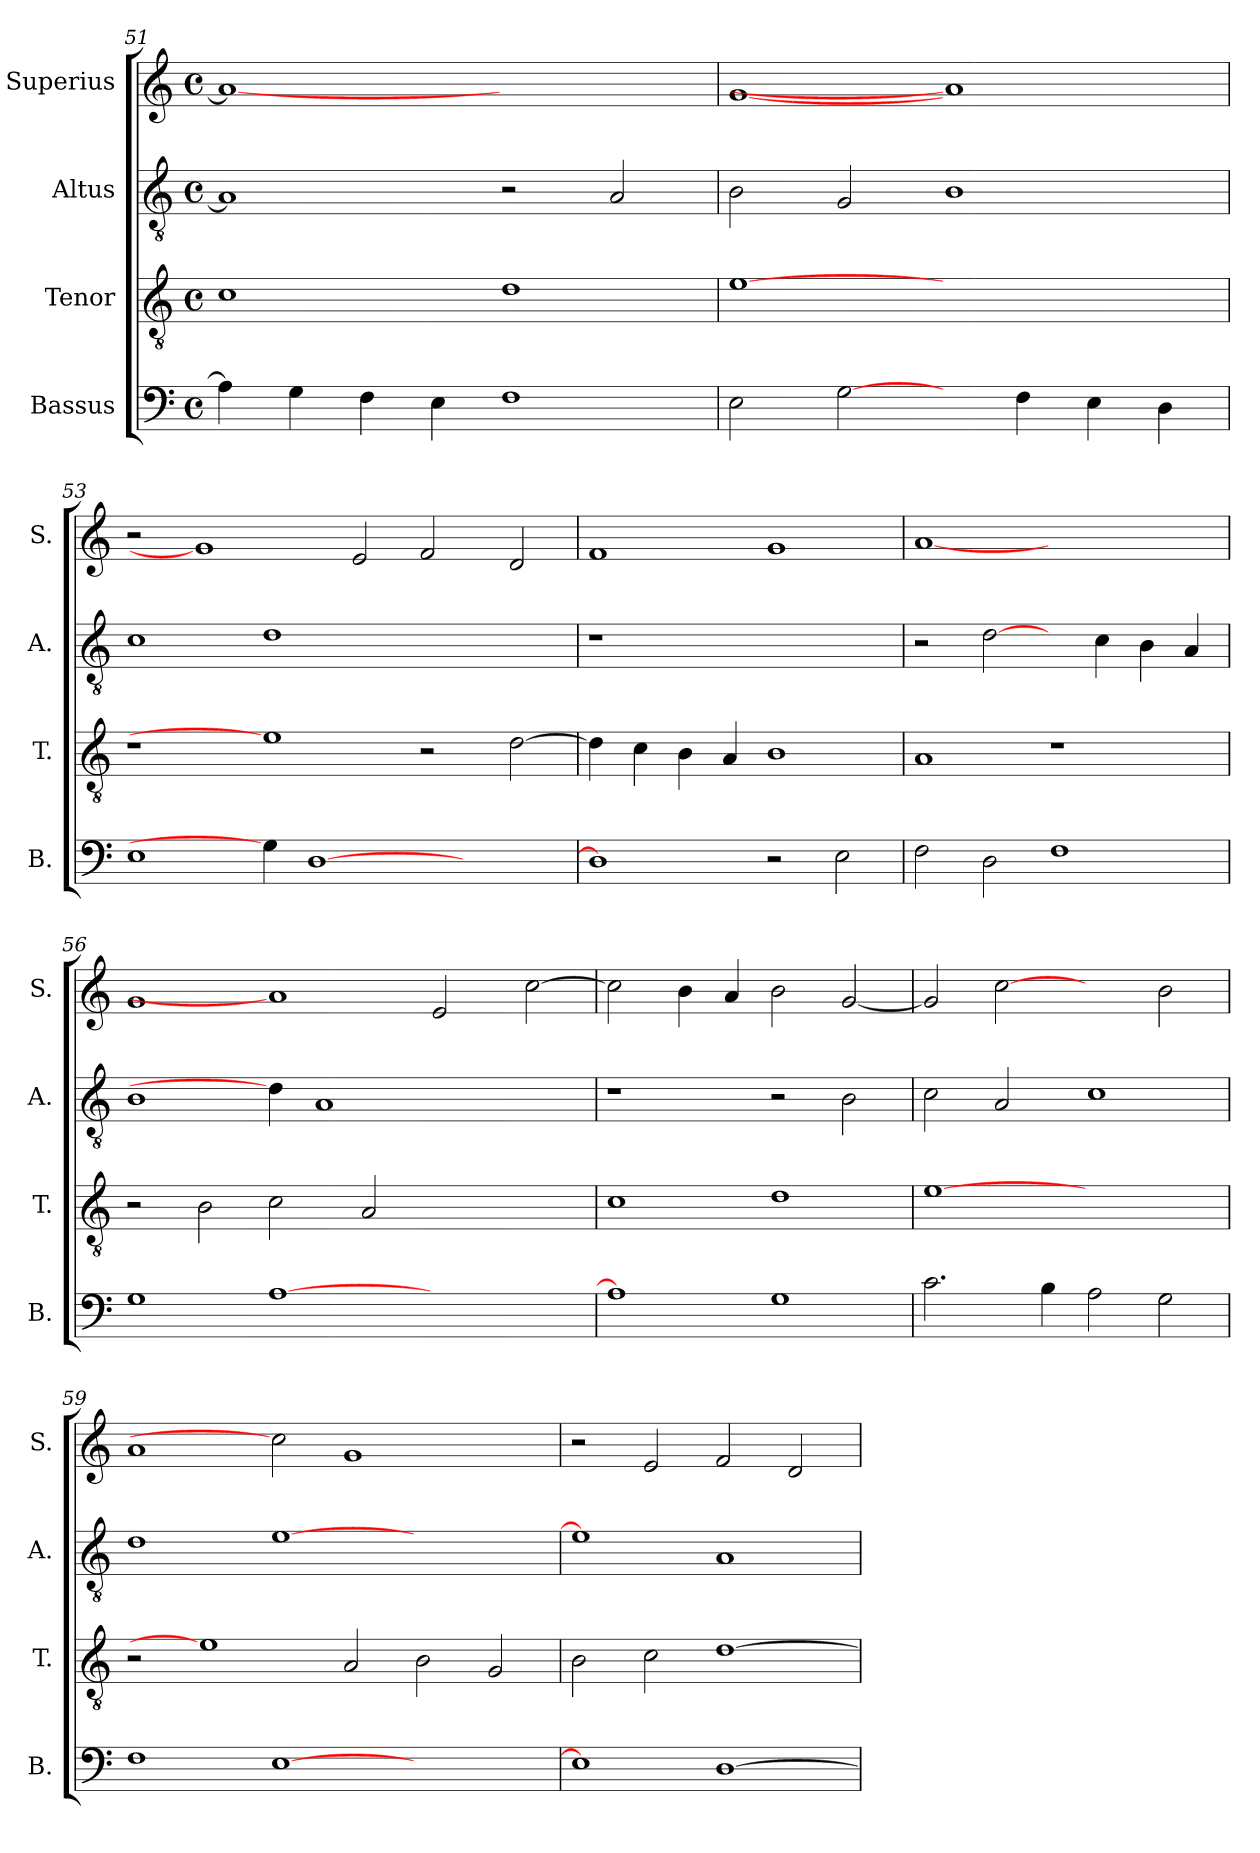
**kern	**kern	**kern	**kern
*part4	*part3	*part2	*part1
*staff4	*staff3	*staff2	*staff1
*I"Bassus	*I"Tenor	*I"Altus	*I"Superius
*I'B.	*I'T.	*I'A.	*I'S.
*clefF4	*clefGv2	*clefGv2	*clefG2
*	*ITrd7c12	*ITrd7c12	*
*k[]	*k[]	*k[]	*k[]
*C:	*C:	*C:	*C:
*M4/4	*M4/4	*M4/4	*M4/4
*met(c)	*met(c)	*met(c)	*met(c)
=51	=51	=51	=51
4Ai\]	1Ci	1AAi]	1ai_<
4Gi\	.	.	.
4Fi\	.	.	.
4Ei\	.	.	.
1Fi	1Di	2r	1ryy
.	.	2AAi/	.
=52	=52	=52	=52
2Ei\	[1Ei	2BBi\	[1gi
[2Gi\	.	2GGi/	.
4ryy	1ryy	1BBi	1ai]
4Fi\	.	.	.
4Ei\	.	.	.
4Di\	.	.	.
!!LO:PB:g=z
=53	=53	=53	=53
1Ei	1r	1Ci	2r
.	.	.	1gi]
4Gi\]	1Ei]	1Di	.
[>1Di	.	.	.
.	.	.	2ei/
.	2r	1ryy	2fi/
2.ryy	.	.	.
.	[>2Di\	.	2di/
=54	=54	=54	=54
!	!	!LO:N:vis=1	!
1Di]	4Di\]	1r	1fi
.	4Ci\	.	.
.	4BBi\	.	.
.	4AAi/	.	.
2r	1BBi	1ryy	1gi
2Ei\	.	.	.
=55	=55	=55	=55
2Fi\	1AAi	2r	[1ai
2Di\	.	[2Di\	.
1Fi	1r	4ryy	1ryy
.	.	4Ci\	.
.	.	4BBi\	.
.	.	4AAi/	.
=56	=56	=56	=56
1Gi	2r	1BBi	1gi
.	2BBi\	.	.
[>1Ai	2Ci\	4Di\]	1ai]
.	.	1AAi	.
.	2AAi/	.	.
1ryy	1ryy	.	2ei/
.	.	2.ryy	.
.	.	.	[>2cci\
=57	=57	=57	=57
1Ai]	1Ci	1r	2cci\]
.	.	.	4bi\
.	.	.	4ai/
1Gi	1Di	2r	2bi\
.	.	2BBi\	[<2gi/
!!LO:LB:g=z
=58	=58	=58	=58
2.ci\	[1Ei	2Ci\	2gi/]
.	.	2AAi/	[2cci
4Bi\	.	.	.
2Ai\	1ryy	1Ci	2ryy
2Gi\	.	.	2bi\
=59	=59	=59	=59
1Fi	2r	1Di	1ai
.	1Ei]	.	.
[>1Ei	.	[>1Ei	2cci]
.	2AAi/	.	1gi
1ryy	2BBi\	1ryy	.
.	2GGi/	.	2ryy
=60	=60	=60	=60
1Ei]	2BBi\	1Ei]	2r
.	2Ci\	.	2ei/
[>1Di	[>1Di	1AAi	2fi/
.	.	.	2di/
=	=	=	=
*-	*-	*-	*-
